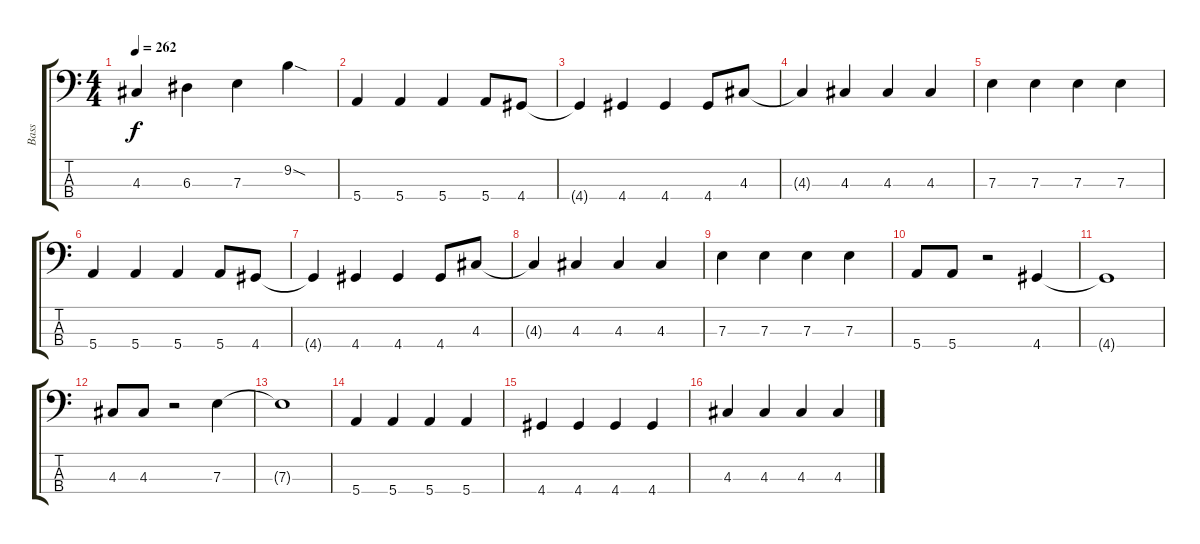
\track ("Bass" "Bass") {instrument electricbassfinger}
\staff {score tabs}
\tuning (G2 D2 A1 E1) {hide}
\ts (4 4)
\tempo 262
\clef f4
\ks c
4.3.4{dy f} 6.3.4 7.3.4 9.2{sod}.4 |
5.4.4 5.4.4 5.4.4 5.4.8 4.4.8 |
4.4{t}.4 4.4.4 4.4.4 4.4.8 4.3.8 |
4.3{t}.4 4.3.4 4.3.4 4.3.4 |
7.3.4 7.3.4 7.3.4 7.3.4 |
5.4.4 5.4.4 5.4.4 5.4.8 4.4.8 |
4.4{t}.4 4.4.4 4.4.4 4.4.8 4.3.8 |
4.3{t}.4 4.3.4 4.3.4 4.3.4 |
7.3.4 7.3.4 7.3.4 7.3.4 |
5.4.8 5.4.8 r.2 4.4.4 |
4.4{t}.1 |
4.3.8 4.3.8 r.2 7.3.4 |
7.3{t}.1 |
5.4.4 5.4.4 5.4.4 5.4.4 |
4.4.4 4.4.4 4.4.4 4.4.4 |
4.3.4 4.3.4 4.3.4 4.3.4
